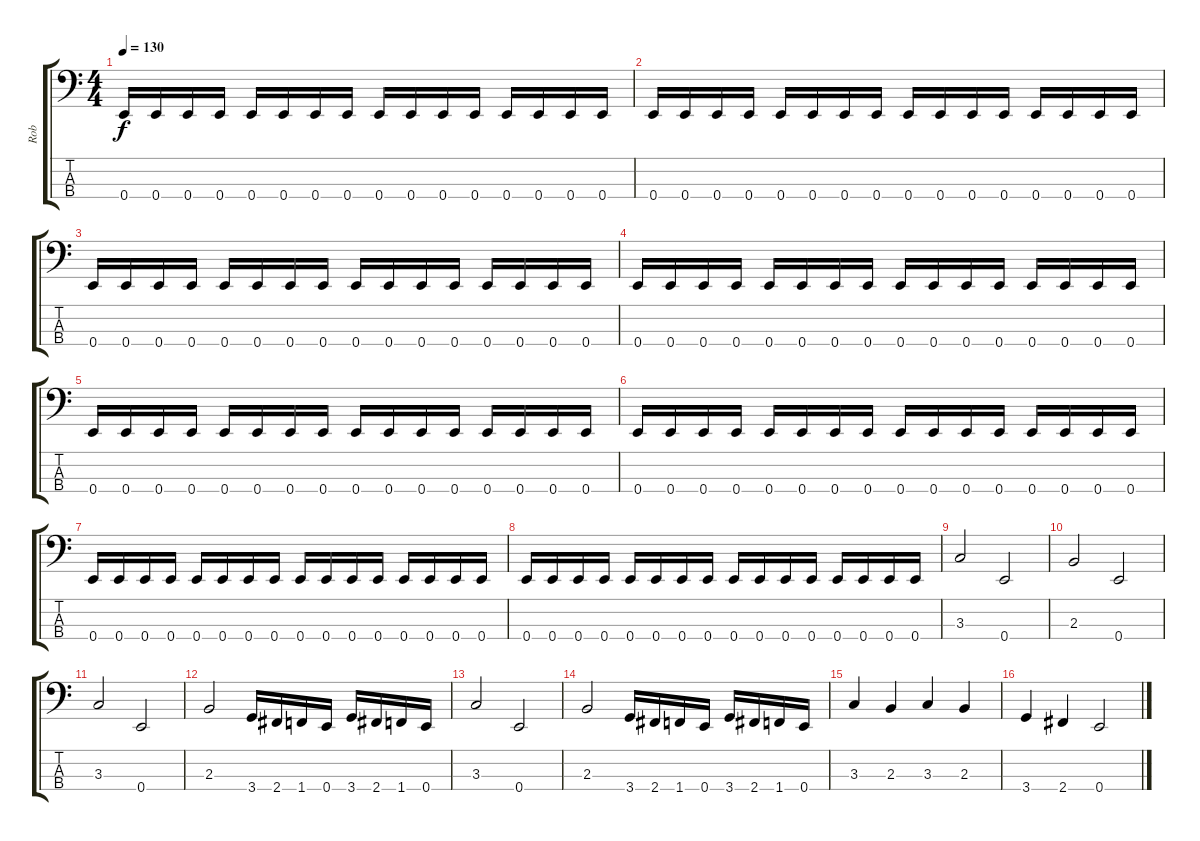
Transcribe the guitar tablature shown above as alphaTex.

\track ("Rob" "Rob") {instrument electricbassfinger}
\staff {score tabs}
\tuning (G2 D2 A1 E1) {hide}
\ts (4 4)
\tempo 130
\clef f4
\ks c
0.4.16{dy f} 0.4.16 0.4.16 0.4.16 0.4.16 0.4.16 0.4.16 0.4.16 0.4.16 0.4.16 0.4.16 0.4.16 0.4.16 0.4.16 0.4.16 0.4.16 |
0.4.16 0.4.16 0.4.16 0.4.16 0.4.16 0.4.16 0.4.16 0.4.16 0.4.16 0.4.16 0.4.16 0.4.16 0.4.16 0.4.16 0.4.16 0.4.16 |
0.4.16 0.4.16 0.4.16 0.4.16 0.4.16 0.4.16 0.4.16 0.4.16 0.4.16 0.4.16 0.4.16 0.4.16 0.4.16 0.4.16 0.4.16 0.4.16 |
0.4.16 0.4.16 0.4.16 0.4.16 0.4.16 0.4.16 0.4.16 0.4.16 0.4.16 0.4.16 0.4.16 0.4.16 0.4.16 0.4.16 0.4.16 0.4.16 |
0.4.16 0.4.16 0.4.16 0.4.16 0.4.16 0.4.16 0.4.16 0.4.16 0.4.16 0.4.16 0.4.16 0.4.16 0.4.16 0.4.16 0.4.16 0.4.16 |
0.4.16 0.4.16 0.4.16 0.4.16 0.4.16 0.4.16 0.4.16 0.4.16 0.4.16 0.4.16 0.4.16 0.4.16 0.4.16 0.4.16 0.4.16 0.4.16 |
0.4.16 0.4.16 0.4.16 0.4.16 0.4.16 0.4.16 0.4.16 0.4.16 0.4.16 0.4.16 0.4.16 0.4.16 0.4.16 0.4.16 0.4.16 0.4.16 |
0.4.16 0.4.16 0.4.16 0.4.16 0.4.16 0.4.16 0.4.16 0.4.16 0.4.16 0.4.16 0.4.16 0.4.16 0.4.16 0.4.16 0.4.16 0.4.16 |
3.3.2 0.4.2 |
2.3.2 0.4.2 |
3.3.2 0.4.2 |
2.3.2 3.4.16 2.4.16 1.4.16 0.4.16 3.4.16 2.4.16 1.4.16 0.4.16 |
3.3.2 0.4.2 |
2.3.2 3.4.16 2.4.16 1.4.16 0.4.16 3.4.16 2.4.16 1.4.16 0.4.16 |
3.3.4 2.3.4 3.3.4 2.3.4 |
3.4.4 2.4.4 0.4.2
